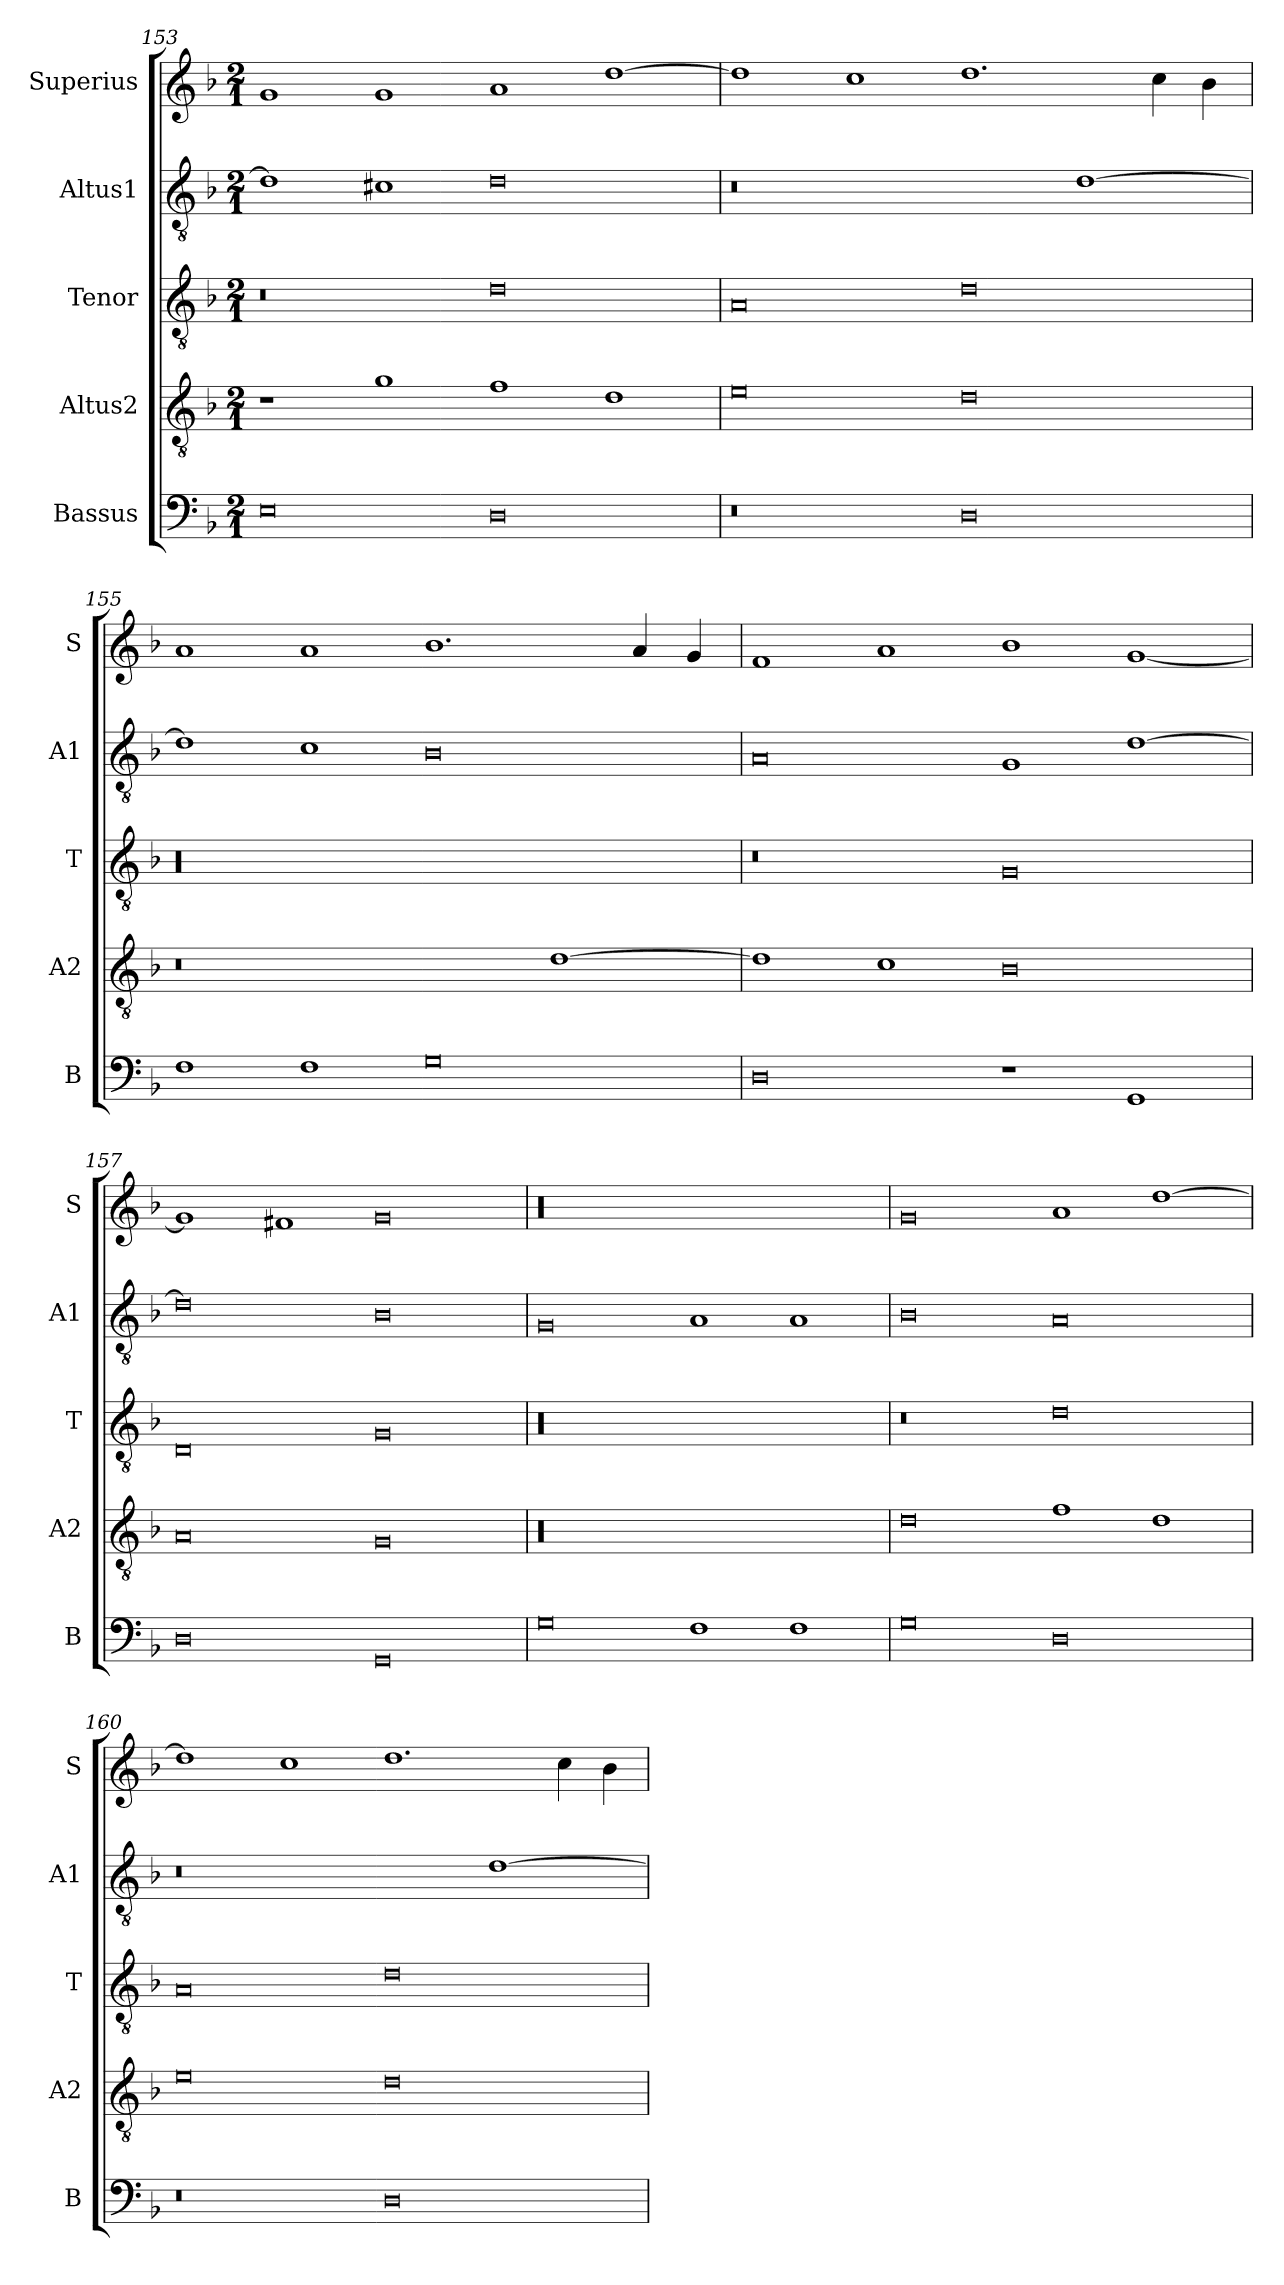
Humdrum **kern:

**kern	**kern	**kern	**kern	**kern
*part5	*part4	*part3	*part2	*part1
*staff5	*staff4	*staff3	*staff2	*staff1
*I"Bassus	*I"Altus2	*I"Tenor	*I"Altus1	*I"Superius
*I'B	*I'A2	*I'T	*I'A1	*I'S
*clefF4	*clefGv2	*clefGv2	*clefGv2	*clefG2
*k[b-]	*k[b-]	*k[b-]	*k[b-]	*k[b-]
*M2/1	*M2/1	*M2/1	*M2/1	*M2/1
=153	=153	=153	=153	=153
0E	1r	0r	1d]	1g
.	1g	.	1c#X	1g
0D	1f	0d	0d	1a
.	1d	.	.	[1dd
=154	=154	=154	=154	=154
0r	0e	0A	0.r	1dd]
.	.	.	.	1cc
0D	0d	0d	.	1.dd
.	.	.	[1d	.
.	.	.	.	4cc\
.	.	.	.	4b-\
=155	=155	=155	=155	=155
1F	0.r	00r	1d]	1a
1F	.	.	1c	1a
0G	.	.	0B-	1.b-
.	[1d	.	.	.
.	.	.	.	4a/
.	.	.	.	4g/
=156	=156	=156	=156	=156
0D	1d]	0r	0A	1f
.	1c	.	.	1a
1r	0B-	0G	1G	1b-
1GG	.	.	[1d	[1g
=157	=157	=157	=157	=157
0D	0A	0D	0d]	1g]
.	.	.	.	1f#X
0GG	0G	0G	0B-	0g
=158	=158	=158	=158	=158
0G	00r	00r	0G	00r
1F	.	.	1A	.
1F	.	.	1A	.
=159	=159	=159	=159	=159
0G	0d	0r	0B-	0g
0D	1f	0d	0A	1a
.	1d	.	.	[1dd
=160	=160	=160	=160	=160
0r	0e	0A	0.r	1dd]
.	.	.	.	1cc
0D	0d	0d	.	1.dd
.	.	.	[1d	.
.	.	.	.	4cc\
.	.	.	.	4b-\
=	=	=	=	=
*-	*-	*-	*-	*-
